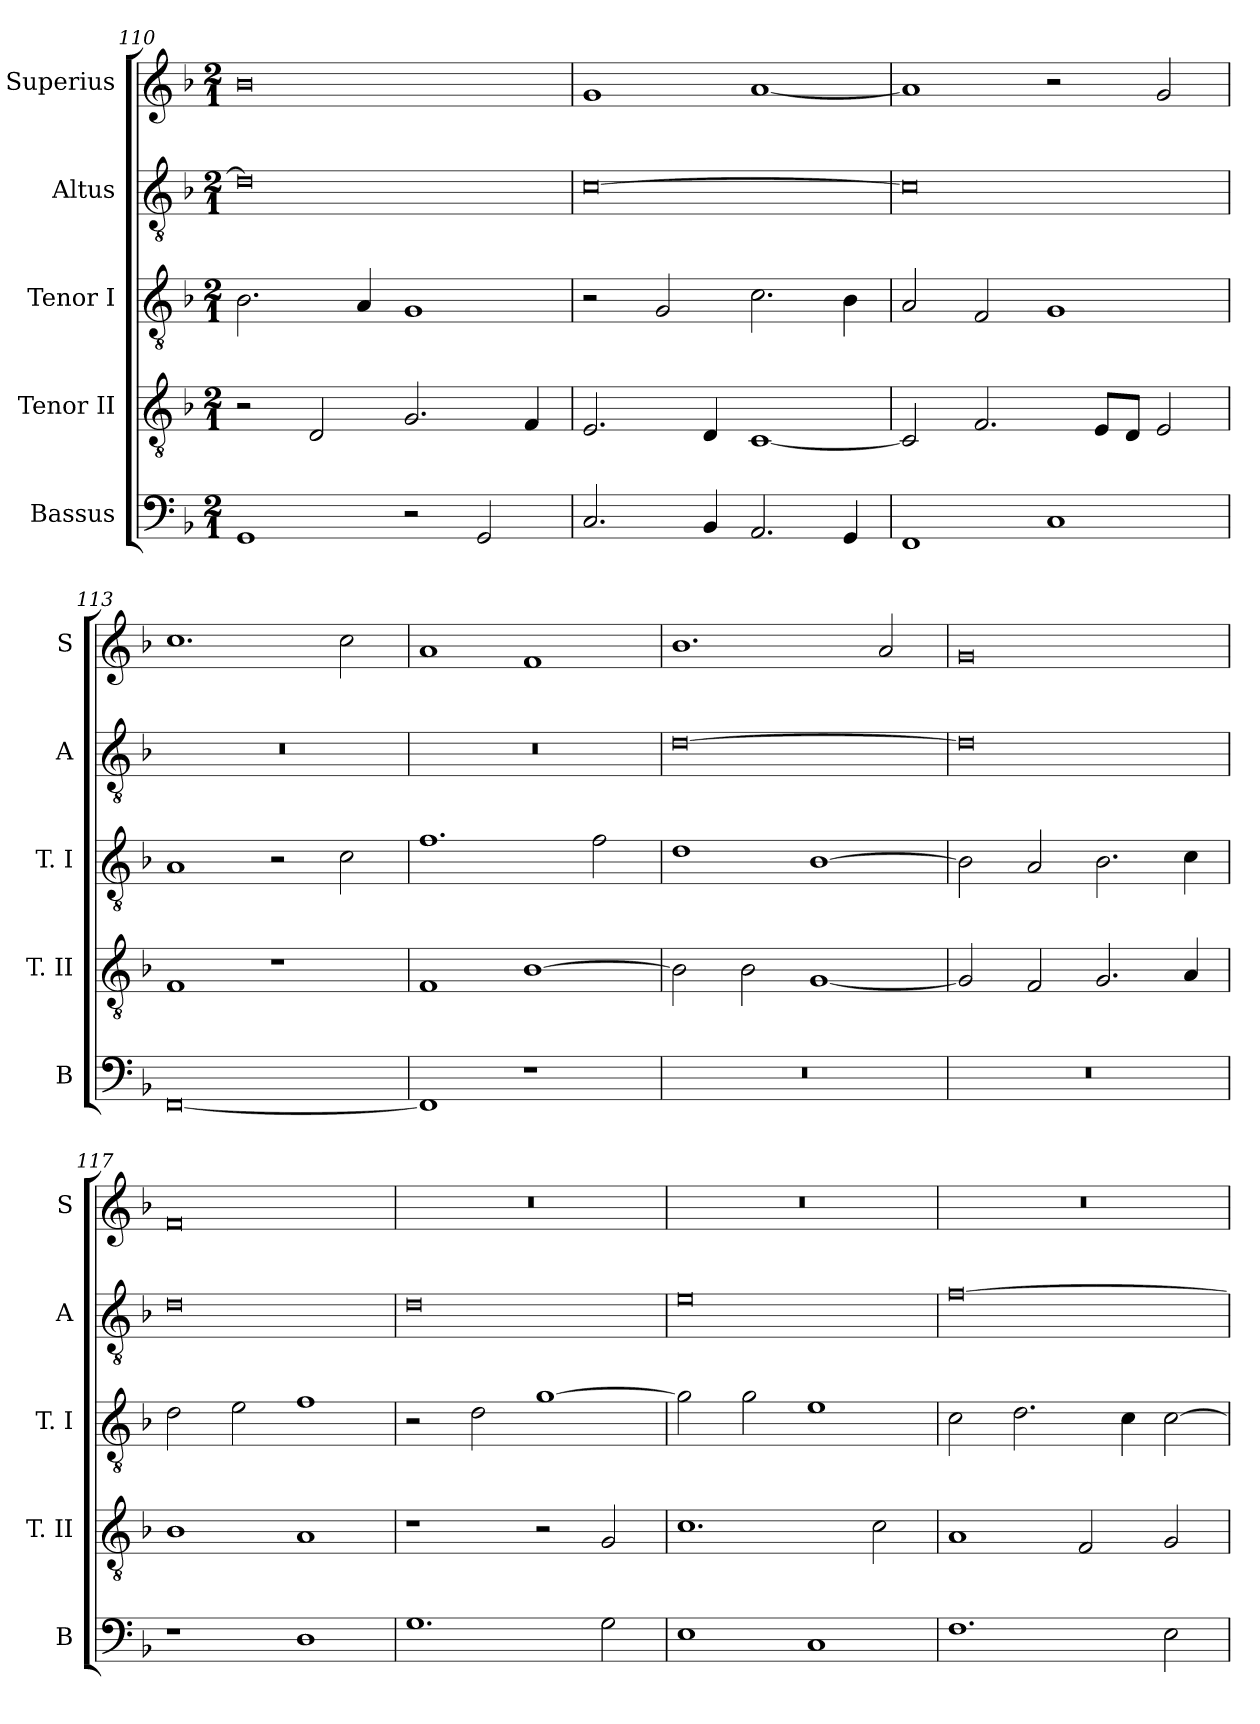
**kern	**kern	**kern	**kern	**kern
*part5	*part4	*part3	*part2	*part1
*staff5	*staff4	*staff3	*staff2	*staff1
*I"Bassus	*I"Tenor II	*I"Tenor I	*I"Altus	*I"Superius
*I'B	*I'T. II	*I'T. I	*I'A	*I'S
*clefF4	*clefGv2	*clefGv2	*clefGv2	*clefG2
*k[b-]	*k[b-]	*k[b-]	*k[b-]	*k[b-]
*F:	*F:	*F:	*F:	*F:
*M2/1	*M2/1	*M2/1	*M2/1	*M2/1
=110	=110	=110	=110	=110
1GG	2r	2.B-	0d]	0b-
.	2D	.	.	.
.	.	4A	.	.
2r	2.G	1G	.	.
2GG	.	.	.	.
.	4F	.	.	.
=111	=111	=111	=111	=111
2.C	2.E	2r	[0c	1g
.	.	2G	.	.
4BB-	4D	.	.	.
2.AA	[1C	2.c	.	[1a
4GG	.	4B-	.	.
=112	=112	=112	=112	=112
1FF	2C]	2A	0c]	1a]
.	2.F	2F	.	.
1C	.	1G	.	2r
.	8EL	.	.	.
.	8DJ	.	.	.
.	2E	.	.	2g
=113	=113	=113	=113	=113
[0FF	1F	1A	0r	1.cc
.	1r	2r	.	.
.	.	2c	.	2cc
=114	=114	=114	=114	=114
1FF]	1F	1.f	0r	1a
1r	[1B-	.	.	1f
.	.	2f	.	.
=115	=115	=115	=115	=115
0r	2B-]	1d	[0d	1.b-
.	2B-	.	.	.
.	[1G	[1B-	.	.
.	.	.	.	2a
=116	=116	=116	=116	=116
0r	2G]	2B-]	0d]	0g
.	2F	2A	.	.
.	2.G	2.B-	.	.
.	4A	4c	.	.
=117	=117	=117	=117	=117
1r	1B-	2d	0d	0f
.	.	2e	.	.
1D	1A	1f	.	.
=118	=118	=118	=118	=118
1.G	1r	2r	0d	0r
.	.	2d	.	.
.	2r	[1g	.	.
2G	2G	.	.	.
=119	=119	=119	=119	=119
1E	1.c	2g]	0e	0r
.	.	2g	.	.
1C	.	1e	.	.
.	2c	.	.	.
=120	=120	=120	=120	=120
1.F	1A	2c	[0f	0r
.	.	2.d	.	.
.	2F	.	.	.
.	.	4c	.	.
2E	2G	[2c	.	.
=	=	=	=	=
*-	*-	*-	*-	*-
